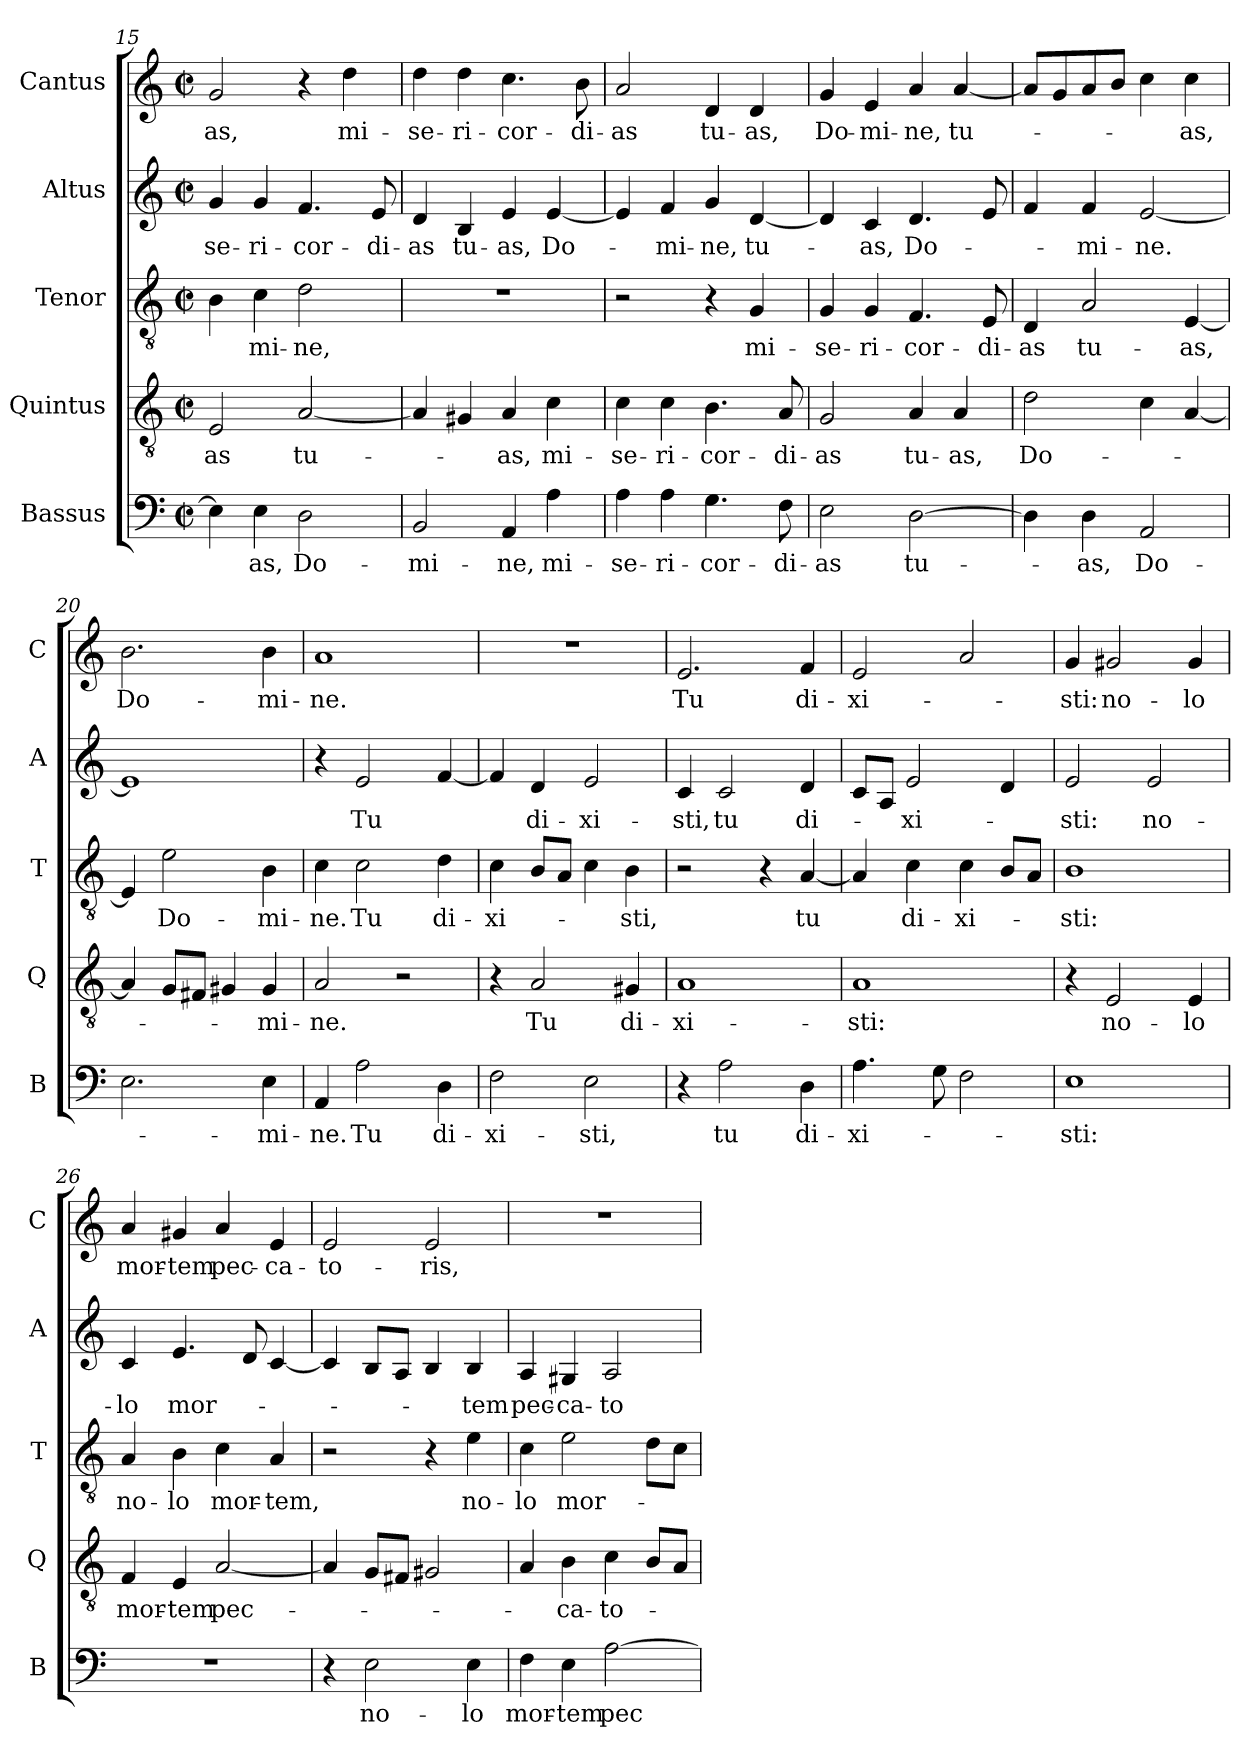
**kern	**text	**kern	**text	**kern	**text	**kern	**text	**kern	**text
*part5	*part5	*part4	*part4	*part3	*part3	*part2	*part2	*part1	*part1
*staff5	*staff5	*staff4	*staff4	*staff3	*staff3	*staff2	*staff2	*staff1	*staff1
*I"Bassus	*	*I"Quintus	*	*I"Tenor	*	*I"Altus	*	*I"Cantus	*
*I'B	*	*I'Q	*	*I'T	*	*I'A	*	*I'C	*
*clefF4	*	*clefGv2	*	*clefGv2	*	*clefG2	*	*clefG2	*
*k[]	*	*k[]	*	*k[]	*	*k[]	*	*k[]	*
*C:	*	*C:	*	*C:	*	*C:	*	*C:	*
*M2/2	*	*M2/2	*	*M2/2	*	*M2/2	*	*M2/2	*
*met(c|)	*	*met(c|)	*	*met(c|)	*	*met(c|)	*	*met(c|)	*
=15	=15	=15	=15	=15	=15	=15	=15	=15	=15
!	!	!	!LO:LY:b	!	!	!	!LO:LY:b	!	!LO:LY:b
4E\]	.	2E/	-as	4B\	.	4g/	-se-	2g/	-as,
!	!LO:LY:b	!	!	!	!LO:LY:b	!	!LO:LY:b	!	!
4E\	-as,	.	.	4c\	-mi-	4g/	-ri-	.	.
!	!LO:LY:b	!	!LO:LY:b	!	!LO:LY:b	!	!LO:LY:b	!	!
2D\	Do-	[2A/	tu-	2d\	-ne,	4.f/	-cor-	4r	.
!	!	!	!	!	!	!	!	!	!LO:LY:b
.	.	.	.	.	.	.	.	4dd\	mi-
!	!	!	!	!	!	!	!LO:LY:b	!	!
.	.	.	.	.	.	8e/	-di-	.	.
=16	=16	=16	=16	=16	=16	=16	=16	=16	=16
!	!LO:LY:b	!	!	!	!	!	!LO:LY:b	!	!LO:LY:b
2BB/	-mi-	4A/]	.	1r	.	4d/	-as	4dd\	-se-
!	!	!	!	!	!	!	!LO:LY:b	!	!LO:LY:b
.	.	4G#X/	.	.	.	4B/	tu-	4dd\	-ri-
!	!LO:LY:b	!	!LO:LY:b	!	!	!	!LO:LY:b	!	!LO:LY:b
4AA/	-ne,	4A/	-as,	.	.	4e/	-as,	4.cc\	-cor-
!	!LO:LY:b	!	!LO:LY:b	!	!	!	!LO:LY:b	!	!
4A\	mi-	4c\	mi-	.	.	[4e/	Do-	.	.
!	!	!	!	!	!	!	!	!	!LO:LY:b
.	.	.	.	.	.	.	.	8b\	-di-
=17	=17	=17	=17	=17	=17	=17	=17	=17	=17
!	!LO:LY:b	!	!LO:LY:b	!	!	!	!	!	!LO:LY:b
4A\	-se-	4c\	-se-	2r	.	4e/]	.	2a/	-as
!	!LO:LY:b	!	!LO:LY:b	!	!	!	!LO:LY:b	!	!
4A\	-ri-	4c\	-ri-	.	.	4f/	-mi-	.	.
!	!LO:LY:b	!	!LO:LY:b	!	!	!	!LO:LY:b	!	!LO:LY:b
4.G\	-cor-	4.B\	-cor-	4r	.	4g/	-ne,	4d/	tu-
!	!	!	!	!	!LO:LY:b	!	!LO:LY:b	!	!LO:LY:b
.	.	.	.	4G/	mi-	[4d/	tu-	4d/	-as,
!	!LO:LY:b	!	!LO:LY:b	!	!	!	!	!	!
8F\	-di-	8A/	-di-	.	.	.	.	.	.
!!LO:LB:g=z
=18	=18	=18	=18	=18	=18	=18	=18	=18	=18
!	!LO:LY:b	!	!LO:LY:b	!	!LO:LY:b	!	!	!	!LO:LY:b
2E\	-as	2G/	-as	4G/	-se-	4d/]	.	4g/	Do-
!	!	!	!	!	!LO:LY:b	!	!LO:LY:b	!	!LO:LY:b
.	.	.	.	4G/	-ri-	4c/	-as,	4e/	-mi-
!	!LO:LY:b	!	!LO:LY:b	!	!LO:LY:b	!	!LO:LY:b	!	!LO:LY:b
[2D\	tu-	4A/	tu-	4.F/	-cor-	4.d/	Do-	4a/	-ne,
!	!	!	!LO:LY:b	!	!	!	!	!	!LO:LY:b
.	.	4A/	-as,	.	.	.	.	[4a/	tu-
!	!	!	!	!	!LO:LY:b	!	!	!	!
.	.	.	.	8E/	-di-	8e/	.	.	.
=19	=19	=19	=19	=19	=19	=19	=19	=19	=19
!	!	!	!LO:LY:b	!	!LO:LY:b	!	!	!	!
4D\]	.	2d\	Do-	4D/	-as	4f/	.	8a/L]	.
.	.	.	.	.	.	.	.	8g/	.
!	!LO:LY:b	!	!	!	!LO:LY:b	!	!LO:LY:b	!	!
4D\	-as,	.	.	2A/	tu-	4f/	-mi-	8a/	.
.	.	.	.	.	.	.	.	8b/J	.
!	!LO:LY:b	!	!	!	!	!	!LO:LY:b	!	!
2AA/	Do-	4c\	.	.	.	[2e/	-ne.	4cc\	.
!	!	!	!	!	!LO:LY:b	!	!	!	!LO:LY:b
.	.	[4A/	.	[4E/	-as,	.	.	4cc\	-as,
=20	=20	=20	=20	=20	=20	=20	=20	=20	=20
!	!	!	!	!	!	!	!	!	!LO:LY:b
2.E\	.	4A/]	.	4E/]	.	1e]	.	2.b\	Do-
!	!	!	!	!	!LO:LY:b	!	!	!	!
.	.	8G/L	.	2e\	Do-	.	.	.	.
.	.	8F#X/J	.	.	.	.	.	.	.
.	.	4G#X/	.	.	.	.	.	.	.
!	!LO:LY:b	!	!LO:LY:b	!	!LO:LY:b	!	!	!	!LO:LY:b
4E\	-mi-	4G#/	-mi-	4B\	-mi-	.	.	4b\	-mi-
=21	=21	=21	=21	=21	=21	=21	=21	=21	=21
!	!LO:LY:b	!	!LO:LY:b	!	!LO:LY:b	!	!	!	!LO:LY:b
4AA/	-ne.	2A/	-ne.	4c\	-ne.	4r	.	1a	-ne.
!	!LO:LY:b	!	!	!	!LO:LY:b	!	!LO:LY:b	!	!
2A\	Tu	.	.	2c\	Tu	2e/	Tu	.	.
.	.	2r	.	.	.	.	.	.	.
!	!LO:LY:b	!	!	!	!LO:LY:b	!	!	!	!
4D\	di-	.	.	4d\	di-	[4f/	.	.	.
=22	=22	=22	=22	=22	=22	=22	=22	=22	=22
!	!LO:LY:b	!	!	!	!LO:LY:b	!	!	!	!
2F\	-xi-	4r	.	4c\	-xi-	4f/]	.	1r	.
!	!	!	!LO:LY:b	!	!	!	!LO:LY:b	!	!
.	.	2A/	Tu	8B/L	.	4d/	di-	.	.
.	.	.	.	8A/J	.	.	.	.	.
!	!LO:LY:b	!	!	!	!	!	!LO:LY:b	!	!
2E\	-sti,	.	.	4c\	.	2e/	-xi-	.	.
!	!	!	!LO:LY:b	!	!LO:LY:b	!	!	!	!
.	.	4G#X/	di-	4B\	-sti,	.	.	.	.
!!LO:LB:g=z
=23	=23	=23	=23	=23	=23	=23	=23	=23	=23
!	!	!	!LO:LY:b	!	!	!	!LO:LY:b	!	!LO:LY:b
4r	.	1A	-xi-	2r	.	4c/	-sti,	2.e/	Tu
!	!LO:LY:b	!	!	!	!	!	!LO:LY:b	!	!
2A\	tu	.	.	.	.	2c/	tu	.	.
.	.	.	.	4r	.	.	.	.	.
!	!LO:LY:b	!	!	!	!LO:LY:b	!	!LO:LY:b	!	!LO:LY:b
4D\	di-	.	.	[4A/	tu	4d/	di-	4f/	di-
=24	=24	=24	=24	=24	=24	=24	=24	=24	=24
!	!LO:LY:b	!	!LO:LY:b	!	!	!	!	!	!LO:LY:b
4.A\	-xi-	1A	-sti:	4A/]	.	8c/L	.	2e/	-xi-
.	.	.	.	.	.	8A/J	.	.	.
!	!	!	!	!	!LO:LY:b	!	!LO:LY:b	!	!
.	.	.	.	4c\	di-	2e/	-xi-	.	.
8G\	.	.	.	.	.	.	.	.	.
!	!	!	!	!	!LO:LY:b	!	!	!	!
2F\	.	.	.	4c\	-xi-	.	.	2a/	.
.	.	.	.	8B/L	.	4d/	.	.	.
.	.	.	.	8A/J	.	.	.	.	.
=25	=25	=25	=25	=25	=25	=25	=25	=25	=25
!	!LO:LY:b	!	!	!	!LO:LY:b	!	!LO:LY:b	!	!LO:LY:b
1E	-sti:	4r	.	1B	-sti:	2e/	-sti:	4g/	-sti:
!	!	!	!LO:LY:b	!	!	!	!	!	!LO:LY:b
.	.	2E/	no-	.	.	.	.	2g#X/	no-
!	!	!	!	!	!	!	!LO:LY:b	!	!
.	.	.	.	.	.	2e/	no-	.	.
!	!	!	!LO:LY:b	!	!	!	!	!	!LO:LY:b
.	.	4E/	-lo	.	.	.	.	4g#/	-lo
=26	=26	=26	=26	=26	=26	=26	=26	=26	=26
!	!	!	!LO:LY:b	!	!LO:LY:b	!	!LO:LY:b	!	!LO:LY:b
1r	.	4F/	mor-	4A/	no-	4c/	-lo	4a/	mor-
!	!	!	!LO:LY:b	!	!LO:LY:b	!	!LO:LY:b	!	!LO:LY:b
.	.	4E/	-tem	4B\	-lo	4.e/	mor-	4g#X/	-tem
!	!	!	!LO:LY:b	!	!LO:LY:b	!	!	!	!LO:LY:b
.	.	[2A/	pec-	4c\	mor-	.	.	4a/	pec-
.	.	.	.	.	.	8d/	.	.	.
!	!	!	!	!	!LO:LY:b	!	!	!	!LO:LY:b
.	.	.	.	4A/	-tem,	[4c/	.	4e/	-ca-
=27	=27	=27	=27	=27	=27	=27	=27	=27	=27
!	!	!	!	!	!	!	!	!	!LO:LY:b
4r	.	4A/]	.	2r	.	4c/]	.	2e/	-to-
!	!LO:LY:b	!	!	!	!	!	!	!	!
2E\	no-	8G/L	.	.	.	8B/L	.	.	.
.	.	8F#X/J	.	.	.	8A/J	.	.	.
!	!	!	!	!	!	!	!	!	!LO:LY:b
.	.	2G#X/	.	4r	.	4B/	.	2e/	-ris,
!	!LO:LY:b	!	!	!	!LO:LY:b	!	!LO:LY:b	!	!
4E\	-lo	.	.	4e\	no-	4B/	-tem	.	.
!!LO:PB:g=z
=28	=28	=28	=28	=28	=28	=28	=28	=28	=28
!	!LO:LY:b	!	!	!	!LO:LY:b	!	!LO:LY:b	!	!
4F\	mor-	4A/	.	4c\	-lo	4A/	pec-	1r	.
!	!LO:LY:b	!	!LO:LY:b	!	!LO:LY:b	!	!LO:LY:b	!	!
4E\	-tem	4B\	-ca-	2e\	mor-	4G#X/	-ca-	.	.
!	!LO:LY:b	!	!LO:LY:b	!	!	!	!LO:LY:b	!	!
[2A\	pec-	4c\	-to-	.	.	2A/	-to-	.	.
.	.	8B/L	.	8d\L	.	.	.	.	.
.	.	8A/J	.	8c\J	.	.	.	.	.
=	=	=	=	=	=	=	=	=	=
*-	*-	*-	*-	*-	*-	*-	*-	*-	*-
